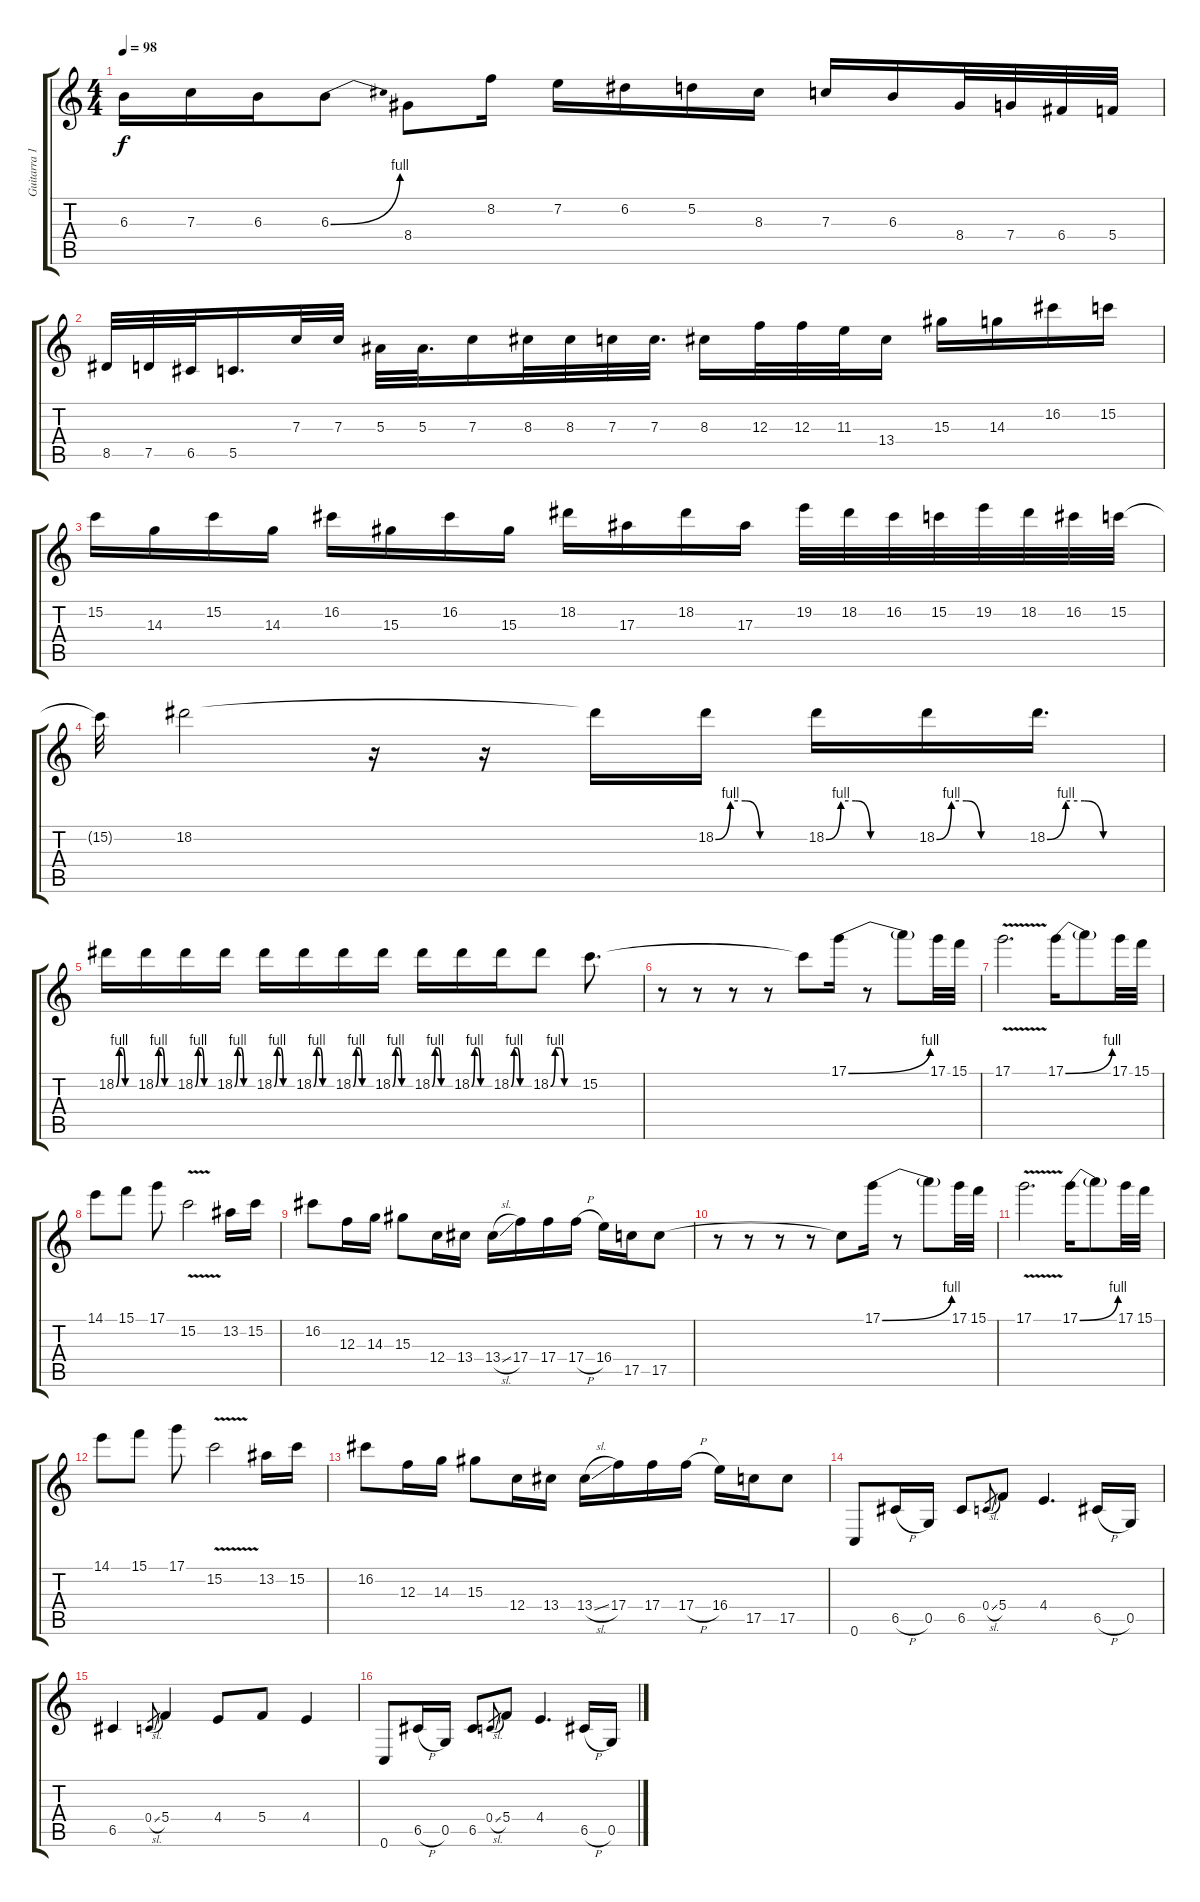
\track ("Guitarra 1" "Guitarra 1") {instrument distortionguitar}
\staff {score tabs}
\tuning (D4 A3 F3 C3 G2 C2) {hide}
\ts (4 4)
\tempo 98
\clef g2
\ks c
6.3.16{dy f} 7.3.16 6.3.16 6.3{be (bend 0 0 60 4)}.8 8.4.8 8.2.16 7.2.16 6.2.16 5.2.16 8.3.16 7.3.16 6.3.16 8.4.32 7.4.32 6.4.32 5.4.32 |
8.5.32 7.5.32 6.5.32 5.5.16{d} 7.3.32 7.3.32 5.3.32 5.3.32{d} 7.3.16 8.3.32 8.3.32 7.3.32 7.3.32{d} 8.3.16 12.3.32 12.3.32 11.3.32 13.4.16 15.3.16 14.3.16 16.2.16 15.2.16 |
15.2.16 14.3.16 15.2.16 14.3.16 16.2.16 15.3.16 16.2.16 15.3.16 18.2.16 17.3.16 18.2.16 17.3.16 19.2.32 18.2.32 16.2.32 15.2.32 19.2.32 18.2.32 16.2.32 15.2.32 |
15.2{t}.32 18.2.2 r.16 r.16 18.2{t}.16 18.2{be (custom 0 0 10 4 20 4 30 0 60 0)}.16 18.2{be (custom 0 0 10 4 20 4 30 0 60 0)}.16 18.2{be (custom 0 0 10 4 20 4 30 0 60 0)}.16 18.2{be (custom 0 0 10 4 20 4 30 0 60 0)}.16{d} |
18.2{be (custom 0 0 10 4 20 4 30 0 60 0)}.16 18.2{be (custom 0 0 10 4 20 4 30 0 60 0)}.16 18.2{be (custom 0 0 10 4 20 4 30 0 60 0)}.16 18.2{be (custom 0 0 10 4 20 4 30 0 60 0)}.16 18.2{be (custom 0 0 10 4 20 4 30 0 60 0)}.16 18.2{be (custom 0 0 10 4 20 4 30 0 60 0)}.16 18.2{be (custom 0 0 10 4 20 4 30 0 60 0)}.16 18.2{be (custom 0 0 10 4 20 4 30 0 60 0)}.16 18.2{be (custom 0 0 10 4 20 4 30 0 60 0)}.16 18.2{be (custom 0 0 10 4 20 4 30 0 60 0)}.16 18.2{be (custom 0 0 10 4 20 4 30 0 60 0)}.16 18.2{be (custom 0 0 10 4 20 4 30 0 60 0)}.8 15.2.8{d} |
r.8 r.8 r.8 r.8 15.2{t}.8 17.1{be (bend 0 0 60 4)}.16 r.8 17.1{t}.8 17.1.32 15.1.32 |
17.1{v}.2{d} 17.1{be (bend 0 0 60 4)}.16 17.1{t}.8 17.1.32 15.1.32 |
14.1.8 15.1.8 17.1.8 15.2{v}.2 13.2.16 15.2.16 |
16.2.8 12.3.16 14.3.16 15.3.8 12.4.16 13.4.16 13.4{sl}.16 17.4.16 17.4.16 17.4{h}.16 16.4.16 17.5.16 17.5.8 |
r.8 r.8 r.8 r.8 17.5{t}.8 17.1{be (bend 0 0 60 4)}.16 r.8 17.1{t}.8 17.1.32 15.1.32 |
17.1{v}.2{d} 17.1{be (bend 0 0 60 4)}.16 17.1{t}.8 17.1.32 15.1.32 |
14.1.8 15.1.8 17.1.8 15.2{v}.2 13.2.16 15.2.16 |
16.2.8{volume 13} 12.3.16 14.3.16 15.3.8 12.4.16 13.4.16 13.4{sl}.16 17.4.16 17.4.16 17.4{h}.16 16.4.16 17.5.16 17.5.8 |
0.6.8{volume 16} 6.5{h}.16 0.5.16 6.5.8 0.4{sl}.8{gr} 5.4.8 4.4.4{d} 6.5{h}.16 0.5.16 |
6.5.4 0.4{sl}.8{gr} 5.4.4 4.4.8 5.4.8 4.4.4 |
0.6.8 6.5{h}.16 0.5.16 6.5.8 0.4{sl}.8{gr} 5.4.8 4.4.4{d} 6.5{h}.16 0.5.16
